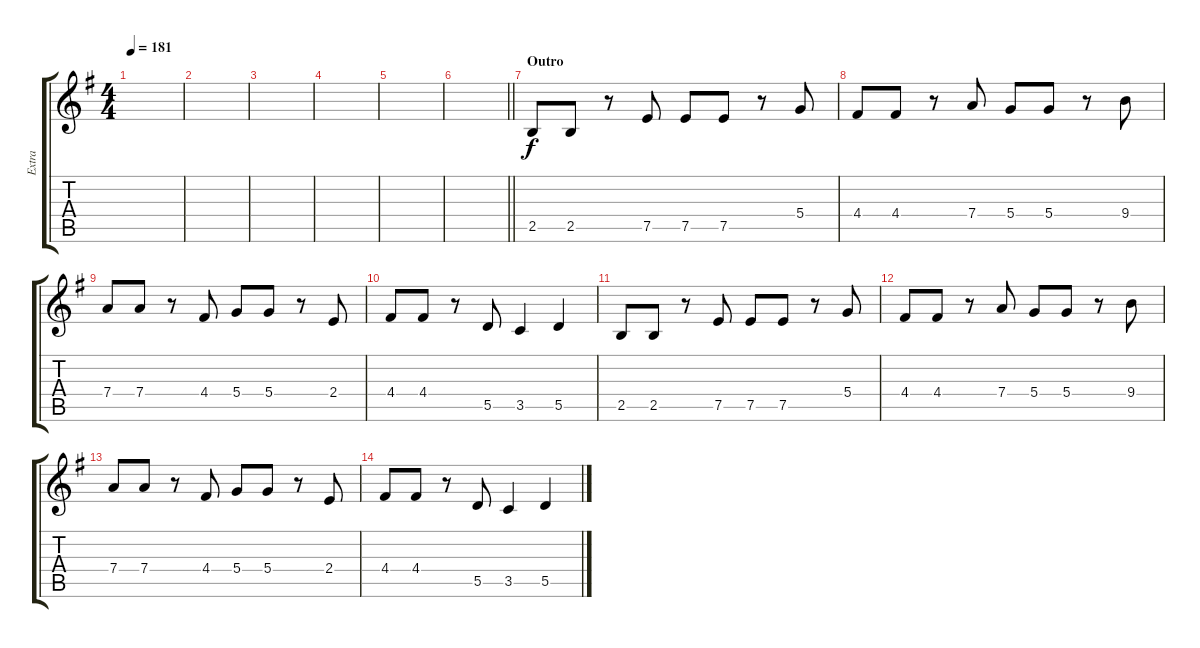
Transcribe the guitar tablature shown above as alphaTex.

\track ("Extra" "Extra") {instrument overdrivenguitar}
\staff {score tabs}
\tuning (E4 B3 G3 D3 A2 E2) {hide}
\ts (4 4)
\tempo 181
\clef g2
\ks g
|
|
|
|
|
\barLineRight lightlight
|
\section ("" "Outro")
2.5.8{instrument overdrivenguitar} 2.5.8 r.8 7.5.8 7.5.8 7.5.8 r.8 5.4.8 |
4.4.8 4.4.8 r.8 7.4.8 5.4.8 5.4.8 r.8 9.4.8 |
7.4.8 7.4.8 r.8 4.4.8 5.4.8 5.4.8 r.8 2.4.8 |
4.4.8 4.4.8 r.8 5.5.8 3.5.4 5.5.4 |
2.5.8 2.5.8 r.8 7.5.8 7.5.8 7.5.8 r.8 5.4.8 |
4.4.8 4.4.8 r.8 7.4.8 5.4.8 5.4.8 r.8 9.4.8 |
7.4.8 7.4.8 r.8 4.4.8 5.4.8 5.4.8 r.8 2.4.8 |
4.4.8 4.4.8 r.8 5.5.8 3.5.4 5.5.4
